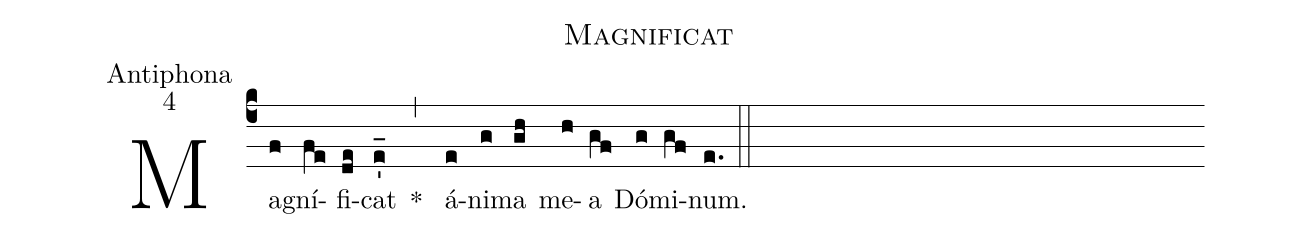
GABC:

name:Magnificat;
office-part:Antiphona;
mode:4;
%%
(c4)Ma(f)gní(fe)fi(de)cat(e'_) * (,) á(e)ni(g)ma(gh) me(h)a(gf) Dó(g)mi(gf)num.(e.) (::)
